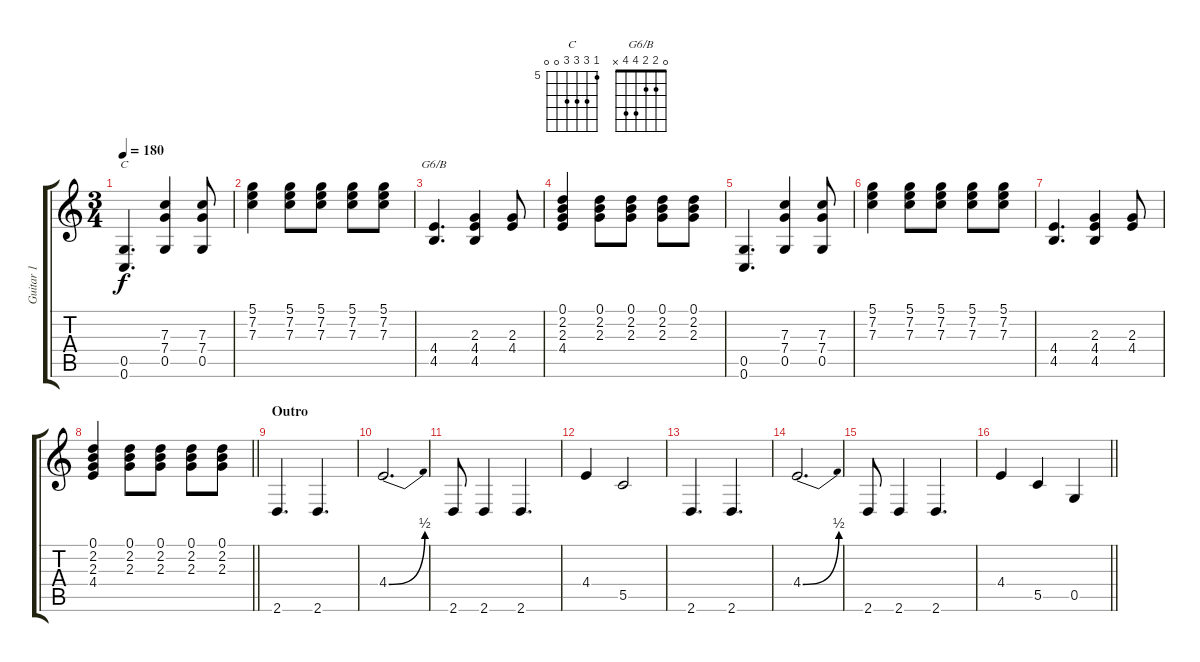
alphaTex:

\track ("Guitar 1" "Guitar 1") {instrument electricguitarjazz}
\staff {score tabs}
\tuning (D4 A3 F3 C3 G2 C2) {hide}
\chord ("C" 5 7 7 7 0 0) {firstfret 5}
\chord ("G6/B" 0 2 2 4 4 x)
\ts (3 4)
\tempo 180
\clef g2
\ks c
(0.5 0.6).4{d ch "C" dy f} (7.3 7.4 0.5).4 (7.3 7.4 0.5).8 |
(5.1 7.2 7.3).4 (5.1 7.2 7.3).8 (5.1 7.2 7.3).8 (5.1 7.2 7.3).8 (5.1 7.2 7.3).8 |
(4.4 4.5).4{d ch "G6/B"} (2.3 4.4 4.5).4 (2.3 4.4).8 |
(0.1 2.2 2.3 4.4).4 (0.1 2.2 2.3).8 (0.1 2.2 2.3).8 (0.1 2.2 2.3).8 (0.1 2.2 2.3).8 |
(0.5 0.6).4{d} (7.3 7.4 0.5).4 (7.3 7.4 0.5).8 |
(5.1 7.2 7.3).4 (5.1 7.2 7.3).8 (5.1 7.2 7.3).8 (5.1 7.2 7.3).8 (5.1 7.2 7.3).8 |
(4.4 4.5).4{d} (2.3 4.4 4.5).4 (2.3 4.4).8 |
\barLineRight lightlight
(0.1 2.2 2.3 4.4).4 (0.1 2.2 2.3).8 (0.1 2.2 2.3).8 (0.1 2.2 2.3).8 (0.1 2.2 2.3).8 |
\section ("" "Outro")
2.6.4{d} 2.6.4{d} |
4.4{be (bend 0 0 60 2)}.2{d} |
2.6.8 2.6.4 2.6.4{d} |
4.4.4 5.5.2 |
2.6.4{d} 2.6.4{d} |
4.4{be (bend 0 0 60 2)}.2{d} |
2.6.8 2.6.4 2.6.4{d} |
\barLineRight lightlight
4.4.4 5.5.4 0.5.4
